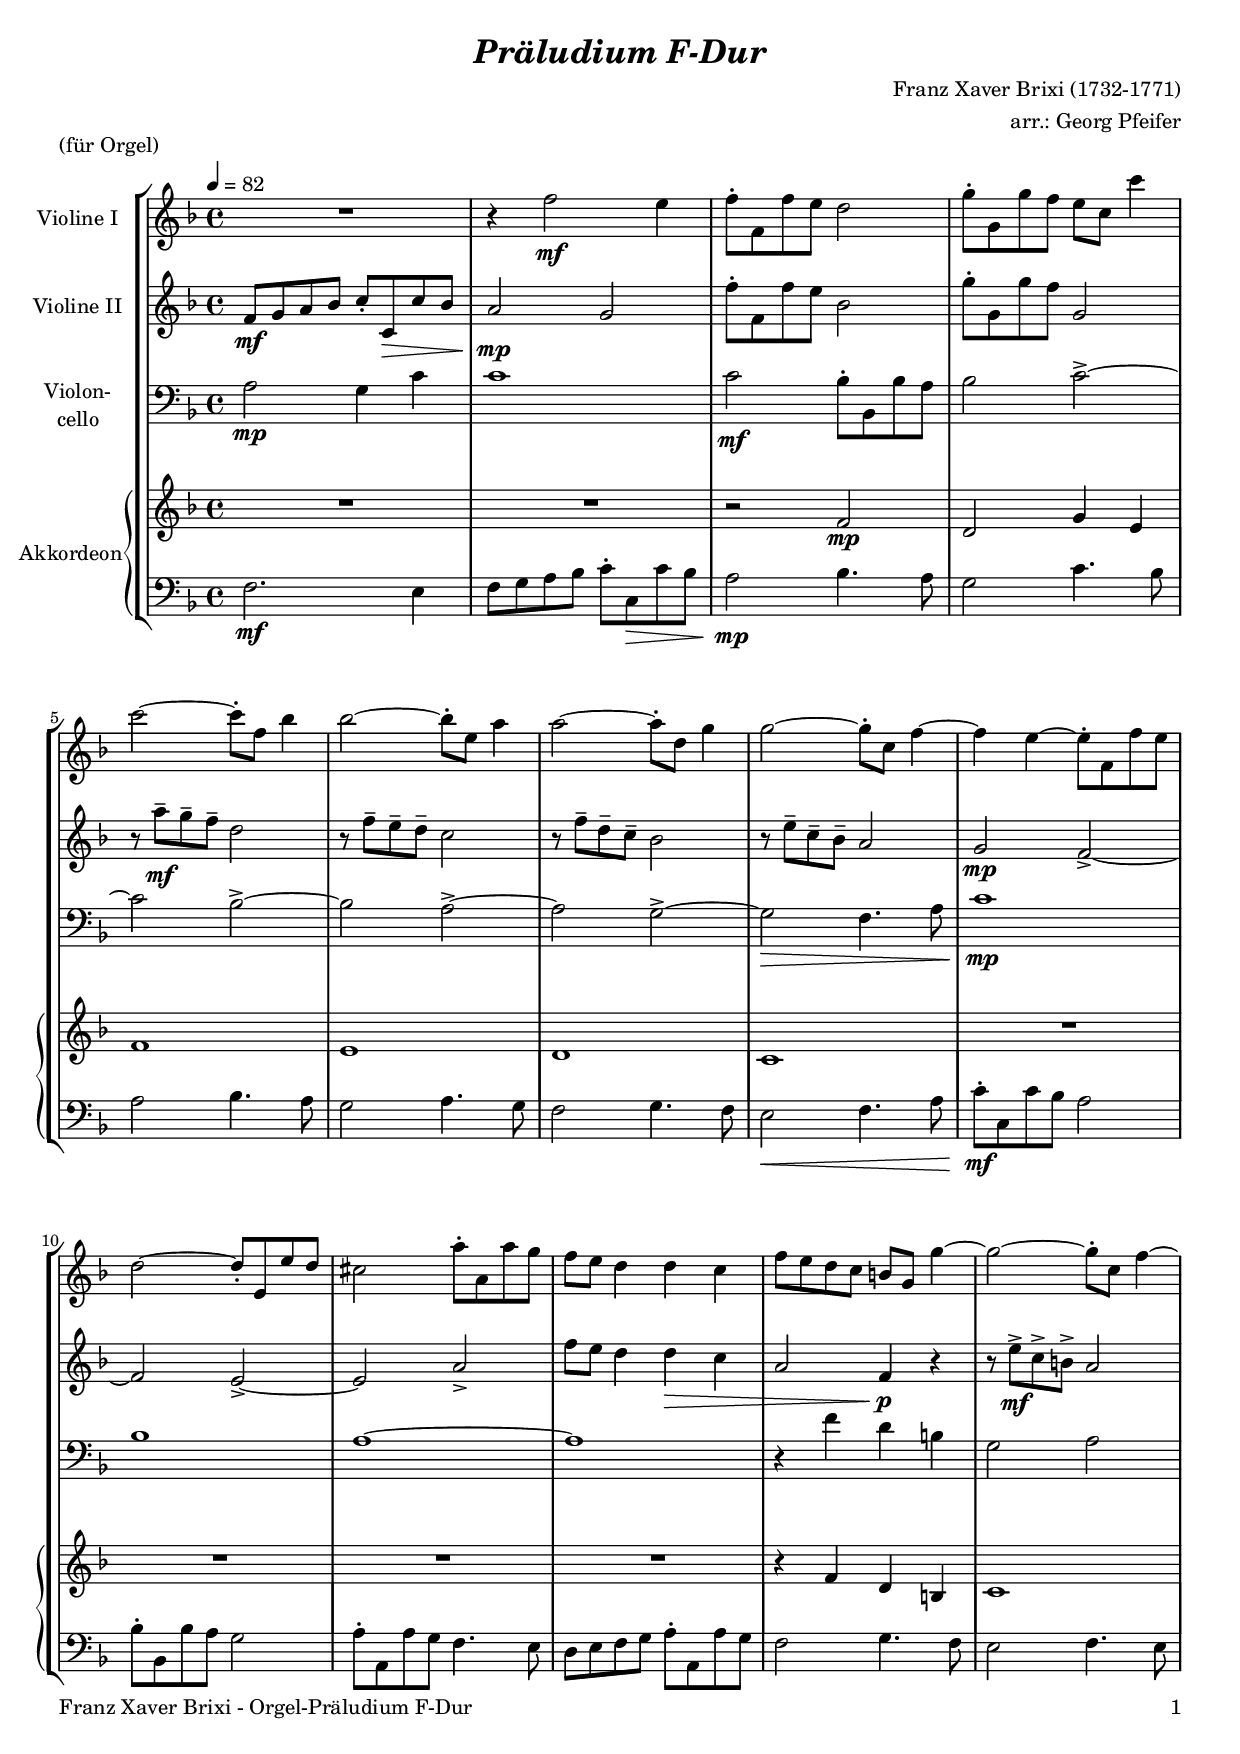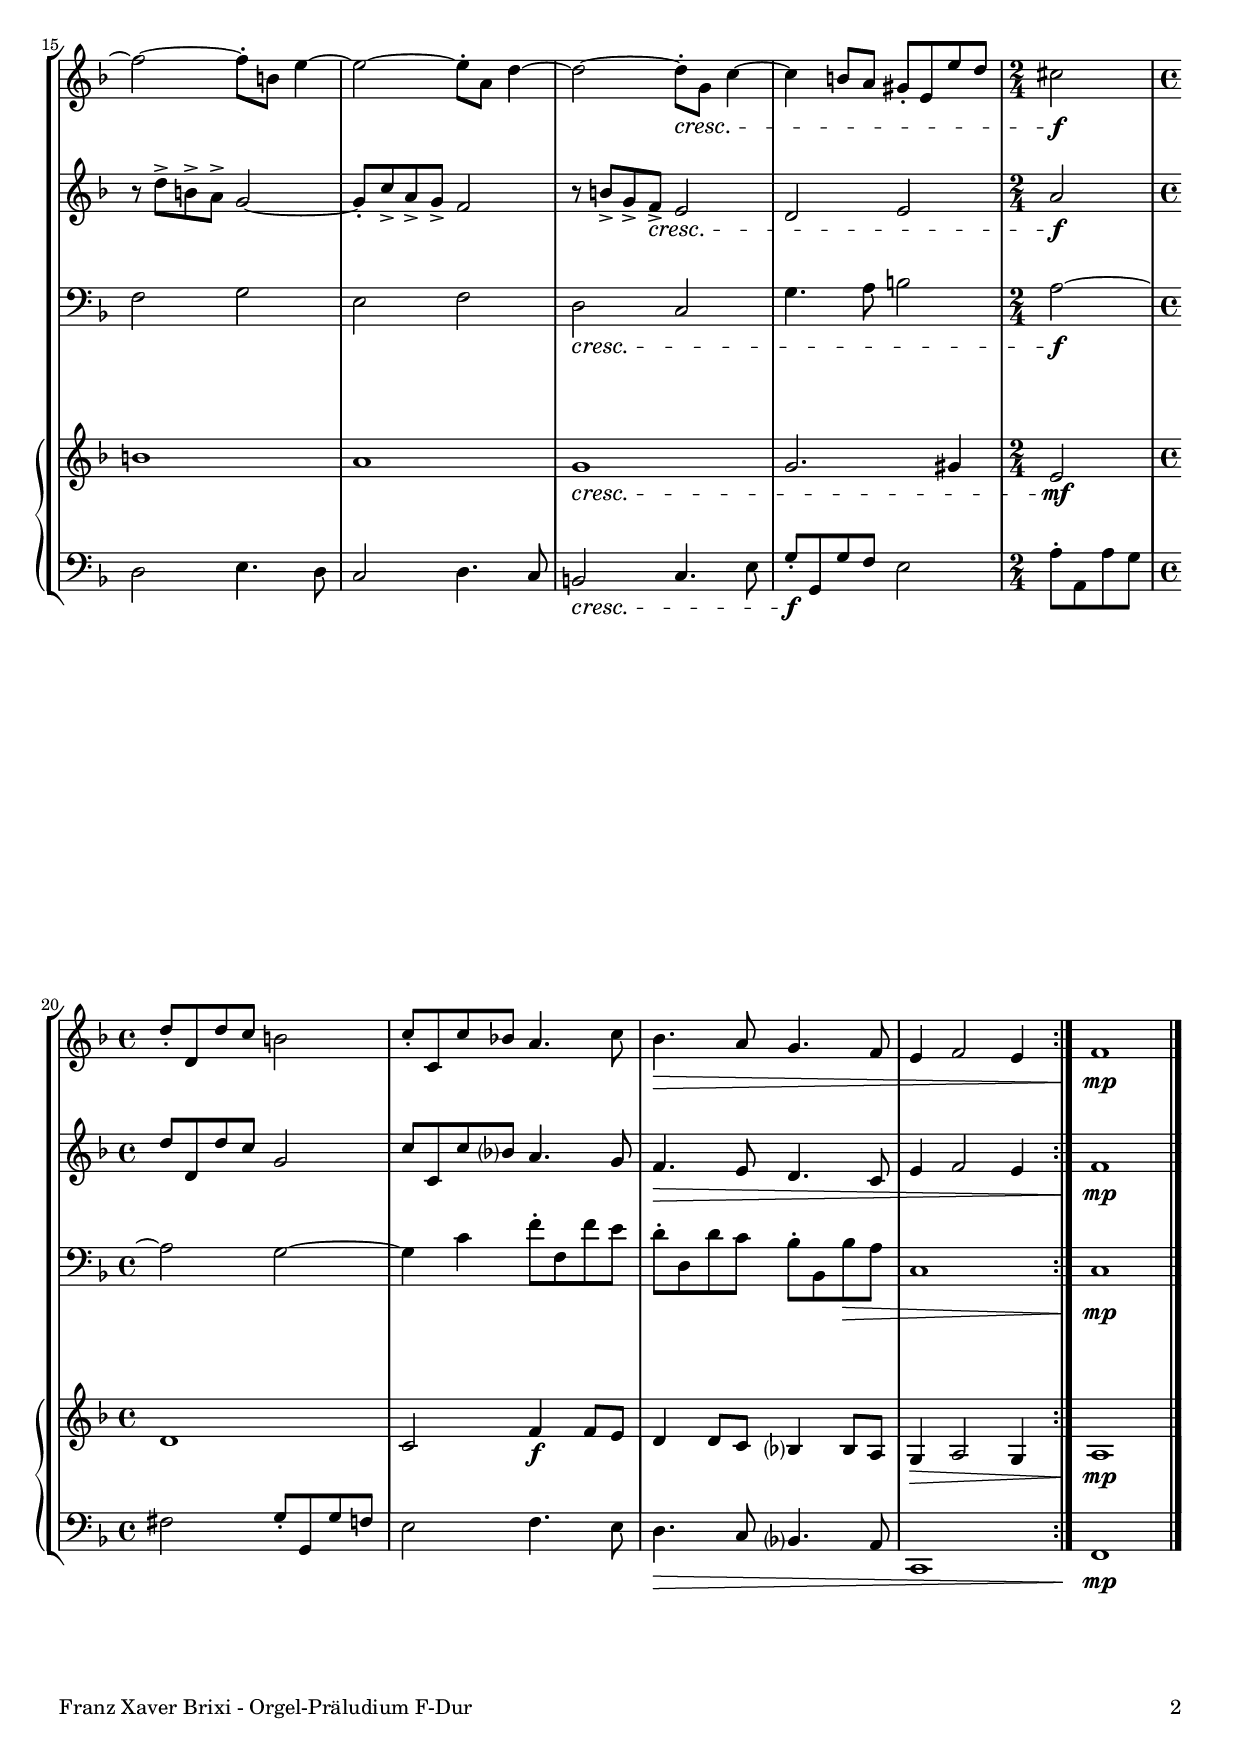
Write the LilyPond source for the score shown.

\version "2.24.3"
\include "deutsch.ly"

#(set-global-staff-size 18)

\header {
  title       = \markup \bold \italic "Präludium F-Dur"
  composer    = "Franz Xaver Brixi (1732-1771)"
  arranger    = "arr.: Georg Pfeifer"
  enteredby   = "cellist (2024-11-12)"
  piece       = "(für Orgel)"
}

voiceconsts = {
  \key f \major
  \time 4/4
%  \numericTimeSignature
  \compressEmptyMeasures
% Set default beaming for all staves
%  \set Timing.beamExceptions = #'()
%  \set Timing.baseMoment     = #(ly:make-moment 1 4)
%  \set Timing.beatStructure  = #'(1 1 1)
  \tempo 4=82
}

mipz = "pizzicato strings"
mivl = "violin"
miba = "cello"
% mikl = "bright acoustic"
% mikl = "church organ"
mikl = "concertina"

va = \relative c'' {
  \voiceconsts

  \repeat volta 2 {
    R1
    r4 f2\mf e4
    f8-. f, f' e d2
    g8-. g, g' f e c c'4
    c2~ c8-. f, b4
    b2~ b8-. e, a4

    a2~ a8-. d, g4
    g2~ g8-. c, f4~
    f e~ e8-. f, f' e
    d2~ d8-. e, e' d
    cis2 a'8-. a, a' g
    f e d4 d c

    f8 e d c h g g'4~
    g2~ g8-. c, f4~
    f2~ f8-. h, e4~
    e2~ e8-. a, d4~
    d2~ d8-.\cresc g, c4~
    c h8 a gis-. e e' d \time 2/4

    cis2\f \time 4/4
    d8-. d, d' c h2
    c8-. c, c' b! a4. c8
    b4.\decr a8 g4. f8
    e4 f2 e4
  }
  f1\mp \bar "|."
}

vb = \relative c' {
  \voiceconsts

  \repeat volta 2 {
    f8\mf g a b c-. c,\> c' b
    a2\!\mp g
    f'8-. f, f' e b2
    g'8-. g, g' f g,2
    r8 a'--\mf g-- f-- d2
    r8 f-- e-- d-- c2
    r8 f-- d-- c-- b2

    r8 e-- c-- b-- a2
    g\mp f~->
    f e~->
    e a->
    f'8 e d4 d\> c
    a2 f4\!\p r
    r8 e'->\mf c-> h-> a2
    r8 d-> h-> a-> g2~
    g8-. c-> a-> g-> f2

    r8 h-> g-> f->\cresc e2
    d e \time 2/4
    a\f \time 4/4
    d8 d, d' c g2
    c8 c, c' b? a4. g8
    f4.\decr e8 d4. c8
    e4 f2 e4
  }
  f1\mp \bar "|."
}

vc = \relative c' {
  \voiceconsts
  \clef "bass"
  
  \repeat volta 2 {
    a2\mp g4 c
    c1
    c2\mf b8-. b, b' a
    b2 c~->
    c b~->
    b a~->
    a g~->
    g\> f4. a8

    c1\!\mp
    b
    a~
    a
    r4 f' d h
    g2 a
    f g
    e f
    d\cresc c
    g'4. a8 h2 \time 2/4

    a~\f \time 4/4
    a g~
    g4 c f8-. f, f' e
    d-. d, d' c b-. b, b'\> a
    c,1
  }
  c\!\mp \bar "|."
}

vd = \relative c' {
  \voiceconsts

  \repeat volta 2 {
    R1*2
    r2 f\mp
    d g4 e
    f1
    e
    d
    c
    R1*4
    r4 f d h
    c1
    h'
    a
    g\cresc

    g2. gis4 \time 2/4
    e2\!\mf \time 4/4
    d1
    c2 f4\f f8 e
    d4 d8 c b?4 b8 a
    g4\> a2 g4
  }
  a1\!\mp \bar "|."
}

ve = \relative c {
  \voiceconsts
  \clef "bass"

  \repeat volta 2 {
    f2.\mf e4
    f8 g a b c-. c,\> c' b
    a2\!\mp b4. a8
    g2 c4. b8
    a2 b4. a8
    g2 a4. g8
    f2 g4. f8
    e2\< f4. a8

    c-.\!\mf c, c' b a2
    b8-. b, b' a g2
    a8-. a, a' g f4. e8
    d e f g a-. a, a' g
    f2 g4. f8
    e2 f4. e8
    d2 e4. d8
    c2 d4. c8

    h2\cresc c4. e8
    g-.\f g, g' f e2 \time 2/4
    a8[-. a, a' g] \time 4/4
    fis2 g8-. g, g' f
    e2 f4. e8
    d4.\> c8 b?4. a8
    c,1
  }
  f\!\mp \bar "|."
}


music = \new StaffGroup <<
  \new Staff {
    \set Staff.midiInstrument = \mivl
    \set Staff.instrumentName = \markup \center-column { "Violine I" }
    \transpose f f { \va }
  }

  \new Staff {
    \set Staff.midiInstrument = \mivl
    \set Staff.instrumentName = \markup \center-column { "Violine II" }
    \transpose f f { \vb }
  }

  \new Staff {
    \set Staff.midiInstrument = \miba
    \set Staff.instrumentName = \markup \center-column { "Violon-" "cello" }
    \transpose f f { \vc }
  }

  \new PianoStaff <<
    \set PianoStaff.midiInstrument = \mikl
    \set PianoStaff.instrumentName = \markup \center-column { "Akkordeon" }
    <<
      \new Staff {
	\transpose f f { \vd }
      }
      
      %    \new Dynamics \vdy
      
      \new Staff {
	\transpose f f { \ve }
      }
    >>  
  >>
>>

\book {
  \paper {
    print-page-number = ##t
    print-first-page-number = ##t
    ragged-last-bottom = ##f
    oddHeaderMarkup = \markup \null
    evenHeaderMarkup = \markup \null
    oddFooterMarkup = \markup {
      \fill-line {
        \if \should-print-page-number
        "Franz Xaver Brixi - Orgel-Präludium F-Dur" \fromproperty #'page:page-number-string
      }
    }
    evenFooterMarkup = \oddFooterMarkup
  } \score {
    \music
    \layout {}
  }

  \score {
    \unfoldRepeats \music

    \midi {
      \context {
        \Score
      }
    }
  }
}
